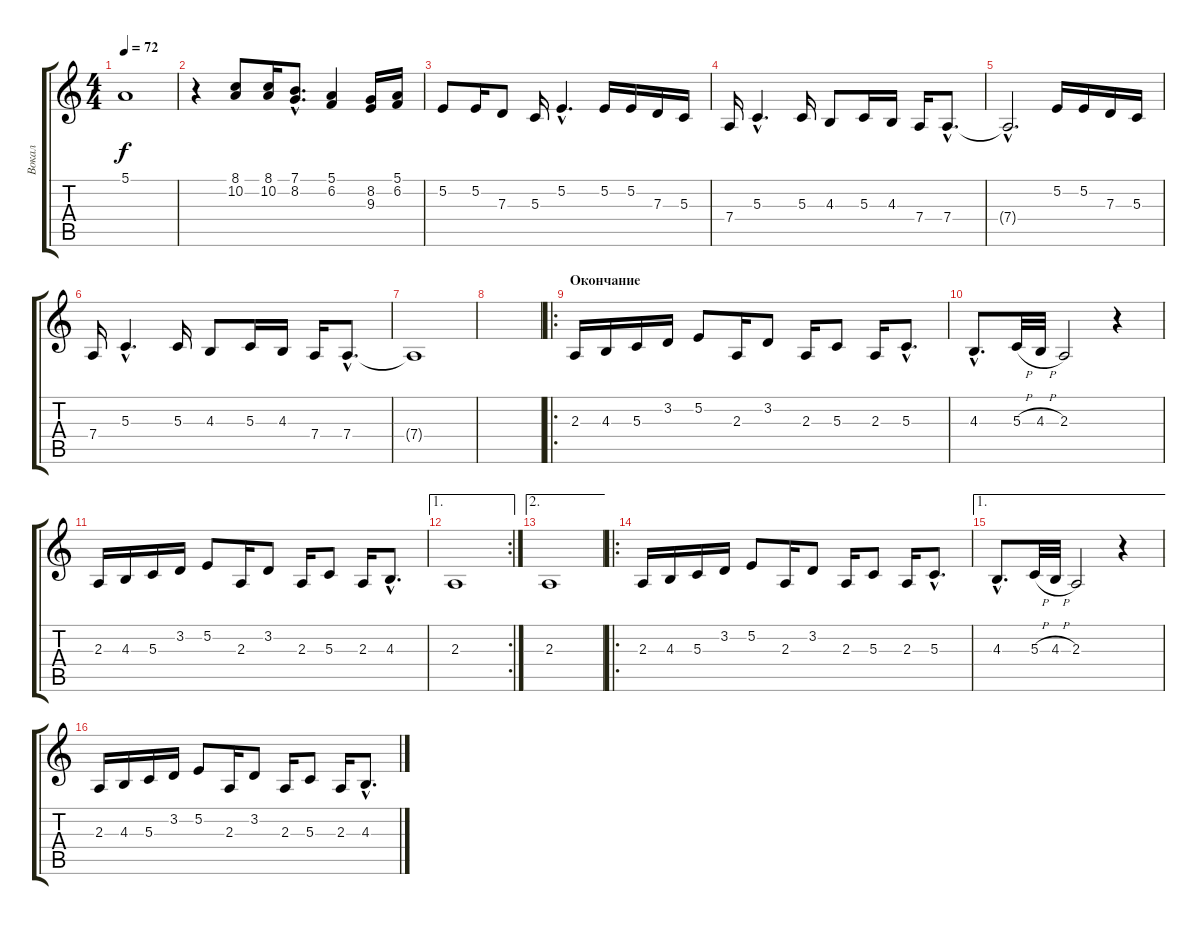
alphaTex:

\track ("Вокал" "Вокал") {instrument flute}
\staff {score tabs}
\tuning (E4 B3 G3 D3 A2 E2) {hide}
\ts (4 4)
\tempo 72
\clef g2
\ks c
5.1{t}.1{dy f} |
r.4 (8.1 10.2).8 (8.1 10.2).16 (7.1{hac} 8.2{hac}).8{d} (5.1 6.2).4 (8.2 9.3).16 (5.1 6.2).16 |
5.2.8 5.2.16 7.3.8 5.3.16 5.2{hac}.4{d} 5.2.16 5.2.16 7.3.16 5.3.16 |
7.4.16 5.3{hac}.4{d} 5.3.16 4.3.8 5.3.16 4.3.16 7.4.16 7.4{hac}.8{d} |
7.4{hac t}.2{d} 5.2.16 5.2.16 7.3.16 5.3.16 |
7.4.16 5.3{hac}.4{d} 5.3.16 4.3.8 5.3.16 4.3.16 7.4.16 7.4{hac}.8{d} |
7.4{t}.1 |
|
\ro
\section ("" "Окончание")
2.3.16 4.3.16 5.3.16 3.2.16 5.2.8 2.3.16 3.2.8 2.3.16 5.3.8 2.3.16 5.3{hac}.8{d} |
4.3{hac}.8{d} 5.3{h}.32 4.3{h}.32 2.3.2 r.4 |
2.3.16 4.3.16 5.3.16 3.2.16 5.2.8 2.3.16 3.2.8 2.3.16 5.3.8 2.3.16 4.3{hac}.8{d} |
\ae 1
\rc 2
2.3.1 |
\ae 2
2.3.1 |
\ro
2.3.16 4.3.16 5.3.16 3.2.16 5.2.8 2.3.16 3.2.8 2.3.16 5.3.8 2.3.16 5.3{hac}.8{d} |
\ae 1
4.3{hac}.8{d} 5.3{h}.32 4.3{h}.32 2.3.2 r.4 |
2.3.16 4.3.16 5.3.16 3.2.16 5.2.8 2.3.16 3.2.8 2.3.16 5.3.8 2.3.16 4.3{hac}.8{d}
